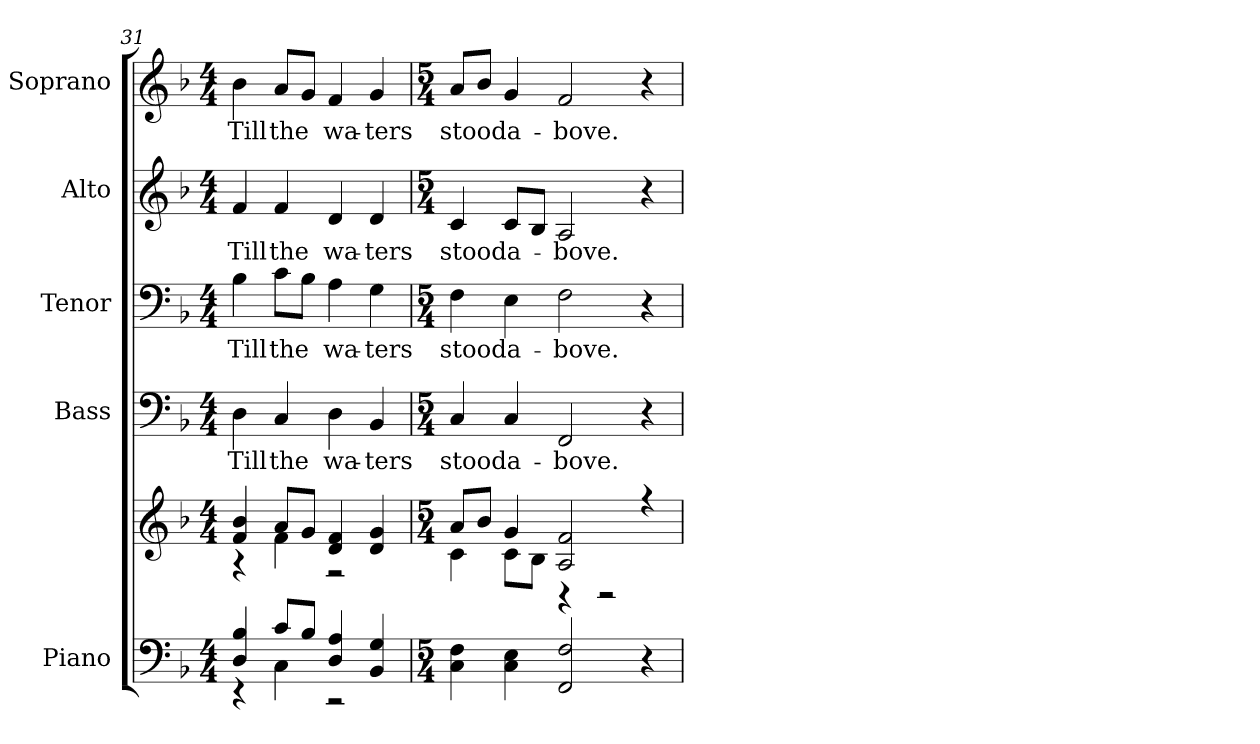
**kern	**kern	**kern	**text	**kern	**text	**kern	**text	**kern	**text
*part5	*part5	*part4	*part4	*part3	*part3	*part2	*part2	*part1	*part1
*staff6	*staff5	*staff4	*staff4	*staff3	*staff3	*staff2	*staff2	*staff1	*staff1
*I"Piano	*	*I"Bass	*	*I"Tenor	*	*I"Alto	*	*I"Soprano	*
*I'Pno.	*	*I'B.	*	*I'T.	*	*I'A.	*	*I'S.	*
*clefF4	*clefG2	*clefF4	*	*clefF4	*	*clefG2	*	*clefG2	*
*k[b-]	*k[b-]	*k[b-]	*	*k[b-]	*	*k[b-]	*	*k[b-]	*
*F:	*F:	*F:	*	*F:	*	*F:	*	*F:	*
*M4/4	*M4/4	*M4/4	*	*M4/4	*	*M4/4	*	*M4/4	*
=31	=31	=31	=31	=31	=31	=31	=31	=31	=31
*^	*^	*	*	*	*	*	*	*	*
!	!	!	!	!	!LO:LY:b:color=#000000	!	!	!	!	!	!
!	!	!	!	!	!	!	!LO:LY:b:color=#000000	!	!	!	!
!	!	!	!	!	!	!	!	!	!LO:LY:b:color=#000000	!	!
!	!	!	!	!	!	!	!	!	!	!	!LO:LY:b:color=#000000
4Di/ 4B-i	4r	4fi/ 4b-i	4r	4Di\	Till	4B-i\	Till	4fi/	Till	4b-i\	Till
!	!	!	!	!	!LO:LY:b:color=#000000	!	!	!	!	!	!
!	!	!	!	!	!	!	!LO:LY:b:color=#000000	!	!	!	!
!	!	!	!	!	!	!	!	!	!LO:LY:b:color=#000000	!	!
!	!	!	!	!	!	!	!	!	!	!	!LO:LY:b:color=#000000
8ci/L	4Ci\	8ai/L	4fi\	4Ci/	the	8ci\L	the	4fi/	the	8ai/L	the
8B-i/J	.	8gi/J	.	.	.	8B-i\J	.	.	.	8gi/J	.
!	!	!	!	!	!LO:LY:b:color=#000000	!	!	!	!	!	!
!	!	!	!	!	!	!	!LO:LY:b:color=#000000	!	!	!	!
!	!	!	!	!	!	!	!	!	!LO:LY:b:color=#000000	!	!
!	!	!	!	!	!	!	!	!	!	!	!LO:LY:b:color=#000000
4Di/ 4Ai	2r	4di/ 4fi	2r	4Di\	wa-	4Ai\	wa-	4di/	wa-	4fi/	wa-
!	!	!	!	!	!LO:LY:b:color=#000000	!	!	!	!	!	!
!	!	!	!	!	!	!	!LO:LY:b:color=#000000	!	!	!	!
!	!	!	!	!	!	!	!	!	!LO:LY:b:color=#000000	!	!
!	!	!	!	!	!	!	!	!	!	!	!LO:LY:b:color=#000000
4BB-i/ 4Gi	.	4di/ 4gi	.	4BB-i/	-ters	4Gi\	-ters	4di/	-ters	4gi/	-ters
*v	*v	*	*	*	*	*	*	*	*	*	*
=32	=32	=32	=32	=32	=32	=32	=32	=32	=32	=32
*M5/4	*M5/4	*	*M5/4	*	*M5/4	*	*M5/4	*	*M5/4	*
!	!	!	!	!LO:LY:b:color=#000000	!	!	!	!	!	!
!	!	!	!	!	!	!LO:LY:b:color=#000000	!	!	!	!
!	!	!	!	!	!	!	!	!LO:LY:b:color=#000000	!	!
!	!	!	!	!	!	!	!	!	!	!LO:LY:b:color=#000000
4Ci\ 4Fi	8ai/L	4ci\	4Ci/	stood	4Fi\	stood	4ci/	stood	8ai/L	stood
.	8b-i/J	.	.	.	.	.	.	.	8b-i/J	.
!	!	!	!	!LO:LY:b:color=#000000	!	!	!	!	!	!
!	!	!	!	!	!	!LO:LY:b:color=#000000	!	!	!	!
!	!	!	!	!	!	!	!	!LO:LY:b:color=#000000	!	!
!	!	!	!	!	!	!	!	!	!	!LO:LY:b:color=#000000
4Ci\ 4Ei	4gi/	8ci\L	4Ci/	a-	4Ei\	a-	8ci/L	a-	4gi/	a-
.	.	8B-i\J	.	.	.	.	8B-i/J	.	.	.
!	!	!	!	!LO:LY:b:color=#000000	!	!	!	!	!	!
!	!	!	!	!	!	!LO:LY:b:color=#000000	!	!	!	!
!	!	!	!	!	!	!	!	!LO:LY:b:color=#000000	!	!
!	!	!	!	!	!	!	!	!	!	!LO:LY:b:color=#000000
2FFi/ 2Fi	2Ai/ 2fi	4r	2FFi/	-bove.	2Fi\	-bove.	2Ai/	-bove.	2fi/	-bove.
.	.	2r	.	.	.	.	.	.	.	.
4r	4r	.	4r	.	4r	.	4r	.	4r	.
*	*v	*v	*	*	*	*	*	*	*	*
=	=	=	=	=	=	=	=	=	=
*-	*-	*-	*-	*-	*-	*-	*-	*-	*-
